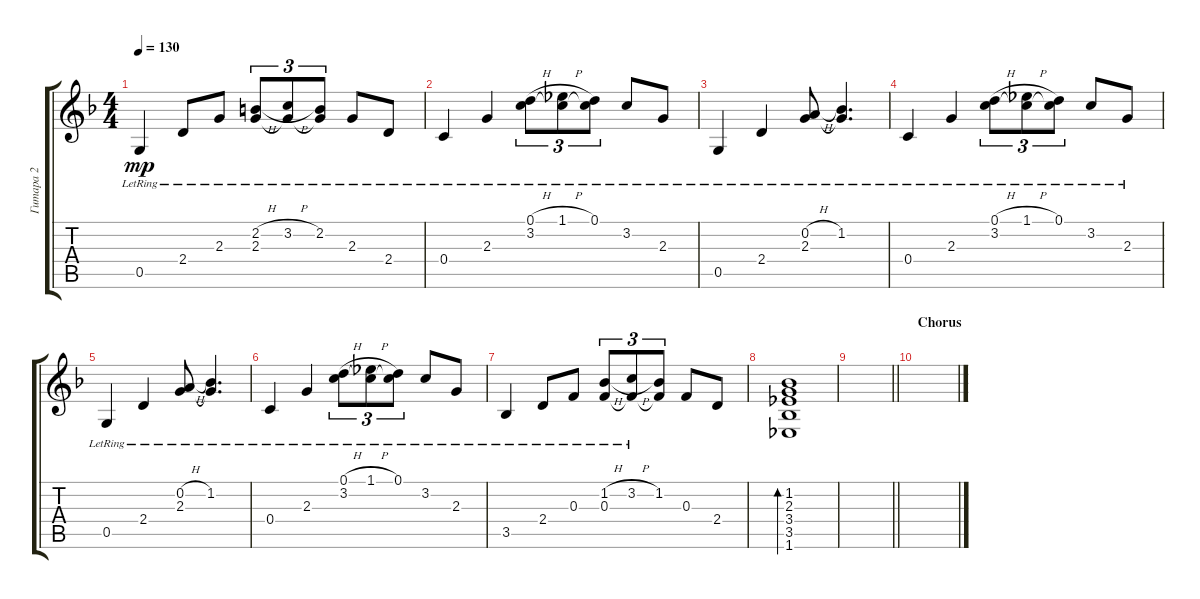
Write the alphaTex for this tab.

\track ("Гитара 2" "Гитара 2") {instrument acousticguitarsteel}
\staff {score tabs}
\tuning (D4 A3 F3 C3 G2 D2) {hide}
\ts (4 4)
\tempo 130
\clef g2
\ks dminor
0.5{lr}.4{dy mp} 2.4{lr}.8 2.3{lr}.8 (2.2{h lr} 2.3{lr}).8{tu (3 2)} (3.2{h lr} 2.3{t}).8{tu (3 2)} (2.2{lr} 2.3{t}).8{tu (3 2)} 2.3{lr}.8 2.4{lr}.8 |
0.4{lr}.4 2.3{lr}.4 (0.1{h lr} 3.2{lr}).8{tu (3 2)} (1.1{h lr} 3.2{t}).8{tu (3 2)} (0.1{lr} 3.2{t}).8{tu (3 2)} 3.2{lr}.8 2.3{lr}.8 |
0.5{lr}.4 2.4{lr}.4 (0.2{h lr} 2.3{lr}).8 (1.2{lr} 2.3{t}).4{d} |
0.4{lr}.4 2.3{lr}.4 (0.1{h lr} 3.2{lr}).8{tu (3 2)} (1.1{h lr} 3.2{t}).8{tu (3 2)} (0.1{lr} 3.2{t}).8{tu (3 2)} 3.2{lr}.8 2.3{lr}.8 |
0.5{lr}.4 2.4{lr}.4 (0.2{h lr} 2.3{lr}).8 (1.2{lr} 2.3{t}).4{d} |
0.4{lr}.4 2.3{lr}.4 (0.1{h lr} 3.2{lr}).8{tu (3 2)} (1.1{h lr} 3.2{t}).8{tu (3 2)} (0.1{lr} 3.2{t}).8{tu (3 2)} 3.2{lr}.8 2.3{lr}.8 |
3.5{lr}.4 2.4{lr}.8 0.3{lr}.8 (1.2{h lr} 0.3{lr}).8{tu (3 2)} (3.2{h lr} 0.3{t}).8{tu (3 2)} (1.2 0.3{t}).8{tu (3 2)} 0.3.8 2.4.8 |
(1.2 2.3 3.4 3.5 1.6).1{bd 60} |
\barLineRight lightlight
|
\section ("" "Chorus")
